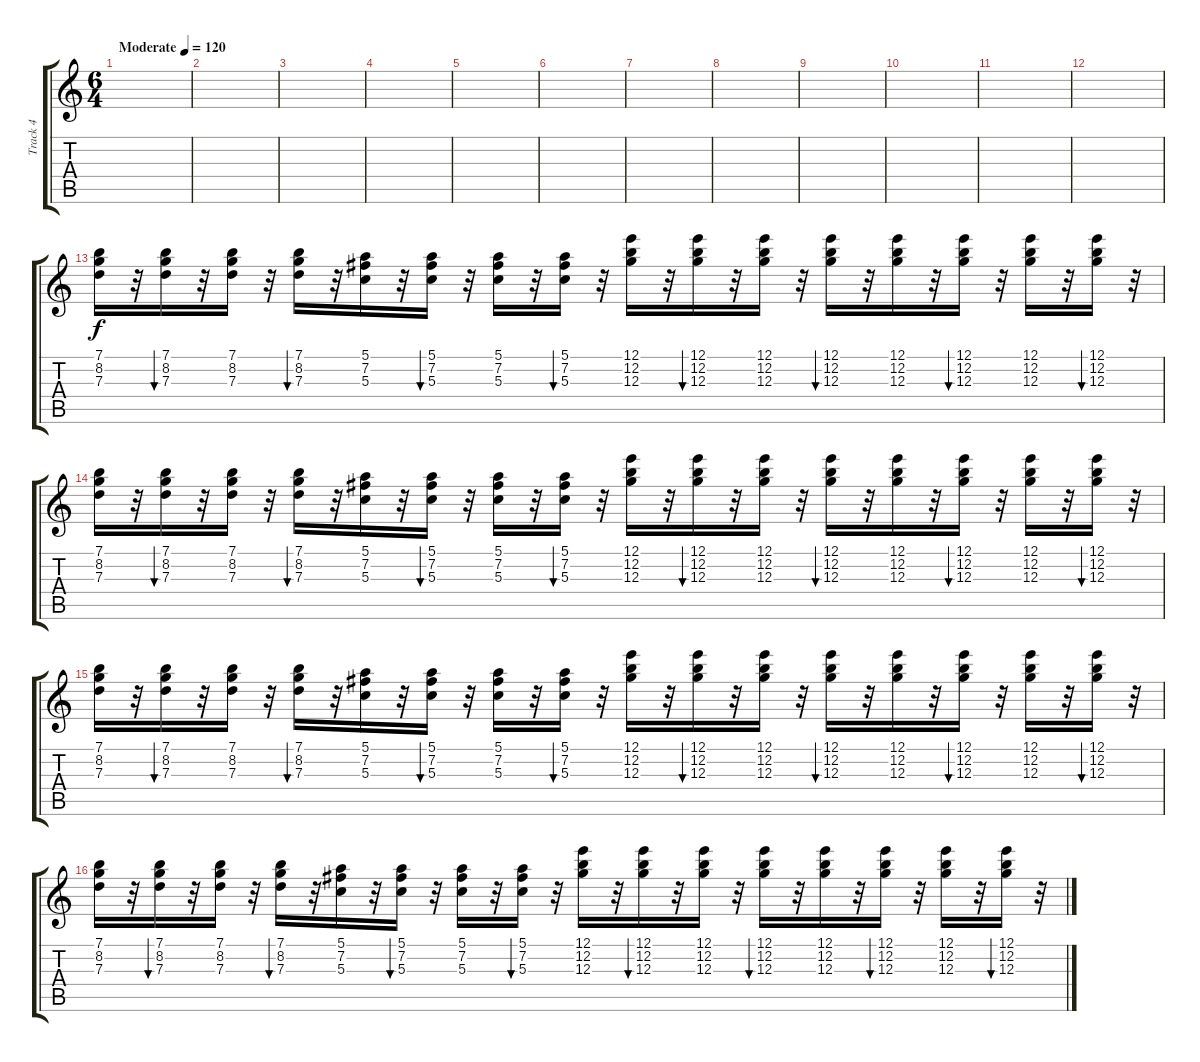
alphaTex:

\track ("Track 4" "Track 4") {instrument electricguitarjazz}
\staff {score tabs}
\tuning (E4 B3 G3 D3 A2 E2) {hide}
\ts (6 4)
\tempo (120 "Moderate")
\clef g2
\ks c
|
|
|
|
|
|
|
|
|
|
|
|
(7.1 8.2 7.3).16 r.32 (7.1 8.2 7.3).16{bu 60} r.32 (7.1 8.2 7.3).16 r.32 (7.1 8.2 7.3).16{bu 60} r.32 (5.1 7.2 5.3).16 r.32 (5.1 7.2 5.3).16{bu 60} r.32 (5.1 7.2 5.3).16 r.32 (5.1 7.2 5.3).16{bu 60} r.32 (12.1 12.2 12.3).16 r.32 (12.1 12.2 12.3).16{bu 60} r.32 (12.1 12.2 12.3).16 r.32 (12.1 12.2 12.3).16{bu 60} r.32 (12.1 12.2 12.3).16 r.32 (12.1 12.2 12.3).16{bu 60} r.32 (12.1 12.2 12.3).16 r.32 (12.1 12.2 12.3).16{bu 60} r.32 |
(7.1 8.2 7.3).16 r.32 (7.1 8.2 7.3).16{bu 60} r.32 (7.1 8.2 7.3).16 r.32 (7.1 8.2 7.3).16{bu 60} r.32 (5.1 7.2 5.3).16 r.32 (5.1 7.2 5.3).16{bu 60} r.32 (5.1 7.2 5.3).16 r.32 (5.1 7.2 5.3).16{bu 60} r.32 (12.1 12.2 12.3).16 r.32 (12.1 12.2 12.3).16{bu 60} r.32 (12.1 12.2 12.3).16 r.32 (12.1 12.2 12.3).16{bu 60} r.32 (12.1 12.2 12.3).16 r.32 (12.1 12.2 12.3).16{bu 60} r.32 (12.1 12.2 12.3).16 r.32 (12.1 12.2 12.3).16{bu 60} r.32 |
(7.1 8.2 7.3).16 r.32 (7.1 8.2 7.3).16{bu 60} r.32 (7.1 8.2 7.3).16 r.32 (7.1 8.2 7.3).16{bu 60} r.32 (5.1 7.2 5.3).16 r.32 (5.1 7.2 5.3).16{bu 60} r.32 (5.1 7.2 5.3).16 r.32 (5.1 7.2 5.3).16{bu 60} r.32 (12.1 12.2 12.3).16 r.32 (12.1 12.2 12.3).16{bu 60} r.32 (12.1 12.2 12.3).16 r.32 (12.1 12.2 12.3).16{bu 60} r.32 (12.1 12.2 12.3).16 r.32 (12.1 12.2 12.3).16{bu 60} r.32 (12.1 12.2 12.3).16 r.32 (12.1 12.2 12.3).16{bu 60} r.32 |
(7.1 8.2 7.3).16 r.32 (7.1 8.2 7.3).16{bu 60} r.32 (7.1 8.2 7.3).16 r.32 (7.1 8.2 7.3).16{bu 60} r.32 (5.1 7.2 5.3).16 r.32 (5.1 7.2 5.3).16{bu 60} r.32 (5.1 7.2 5.3).16 r.32 (5.1 7.2 5.3).16{bu 60} r.32 (12.1 12.2 12.3).16 r.32 (12.1 12.2 12.3).16{bu 60} r.32 (12.1 12.2 12.3).16 r.32 (12.1 12.2 12.3).16{bu 60} r.32 (12.1 12.2 12.3).16 r.32 (12.1 12.2 12.3).16{bu 60} r.32 (12.1 12.2 12.3).16 r.32 (12.1 12.2 12.3).16{bu 60} r.32
